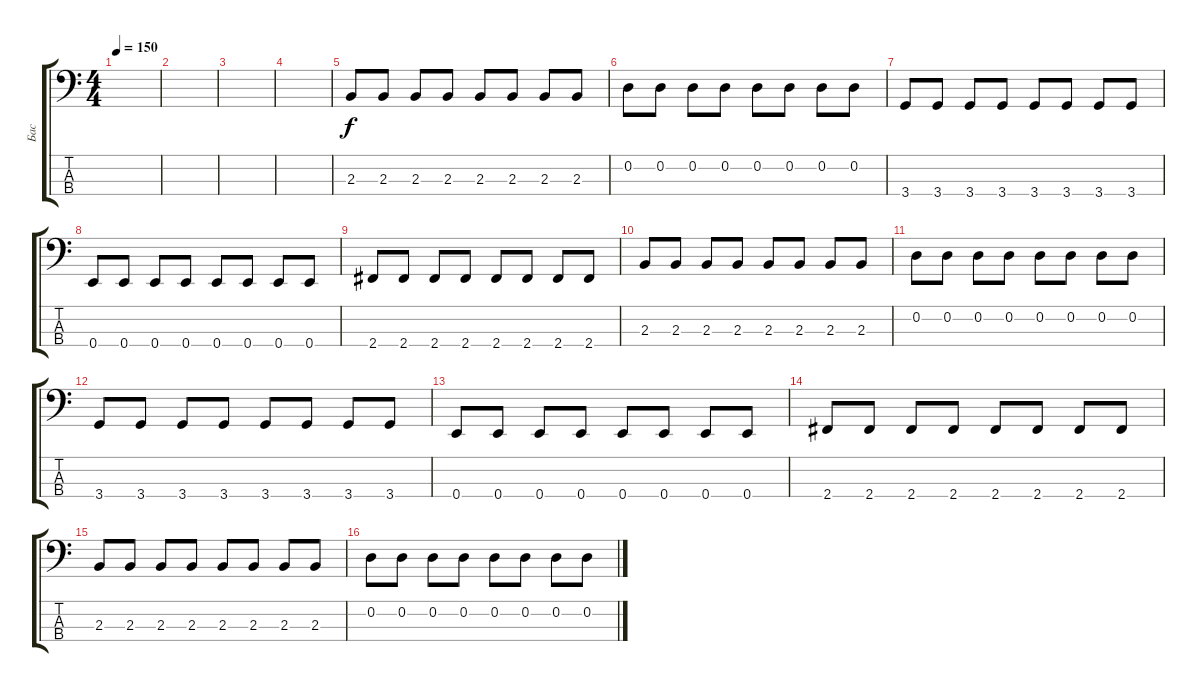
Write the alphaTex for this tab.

\track ("Бас" "Бас") {instrument electricbassfinger}
\staff {score tabs}
\tuning (G2 D2 A1 E1) {hide}
\ts (4 4)
\tempo 150
\clef f4
\ks c
|
|
|
|
2.3.8 2.3.8 2.3.8 2.3.8 2.3.8 2.3.8 2.3.8 2.3.8 |
0.2.8 0.2.8 0.2.8 0.2.8 0.2.8 0.2.8 0.2.8 0.2.8 |
3.4.8 3.4.8 3.4.8 3.4.8 3.4.8 3.4.8 3.4.8 3.4.8 |
0.4.8 0.4.8 0.4.8 0.4.8 0.4.8 0.4.8 0.4.8 0.4.8 |
2.4.8 2.4.8 2.4.8 2.4.8 2.4.8 2.4.8 2.4.8 2.4.8 |
2.3.8 2.3.8 2.3.8 2.3.8 2.3.8 2.3.8 2.3.8 2.3.8 |
0.2.8 0.2.8 0.2.8 0.2.8 0.2.8 0.2.8 0.2.8 0.2.8 |
3.4.8 3.4.8 3.4.8 3.4.8 3.4.8 3.4.8 3.4.8 3.4.8 |
0.4.8 0.4.8 0.4.8 0.4.8 0.4.8 0.4.8 0.4.8 0.4.8 |
2.4.8 2.4.8 2.4.8 2.4.8 2.4.8 2.4.8 2.4.8 2.4.8 |
2.3.8 2.3.8 2.3.8 2.3.8 2.3.8 2.3.8 2.3.8 2.3.8 |
0.2.8 0.2.8 0.2.8 0.2.8 0.2.8 0.2.8 0.2.8 0.2.8
